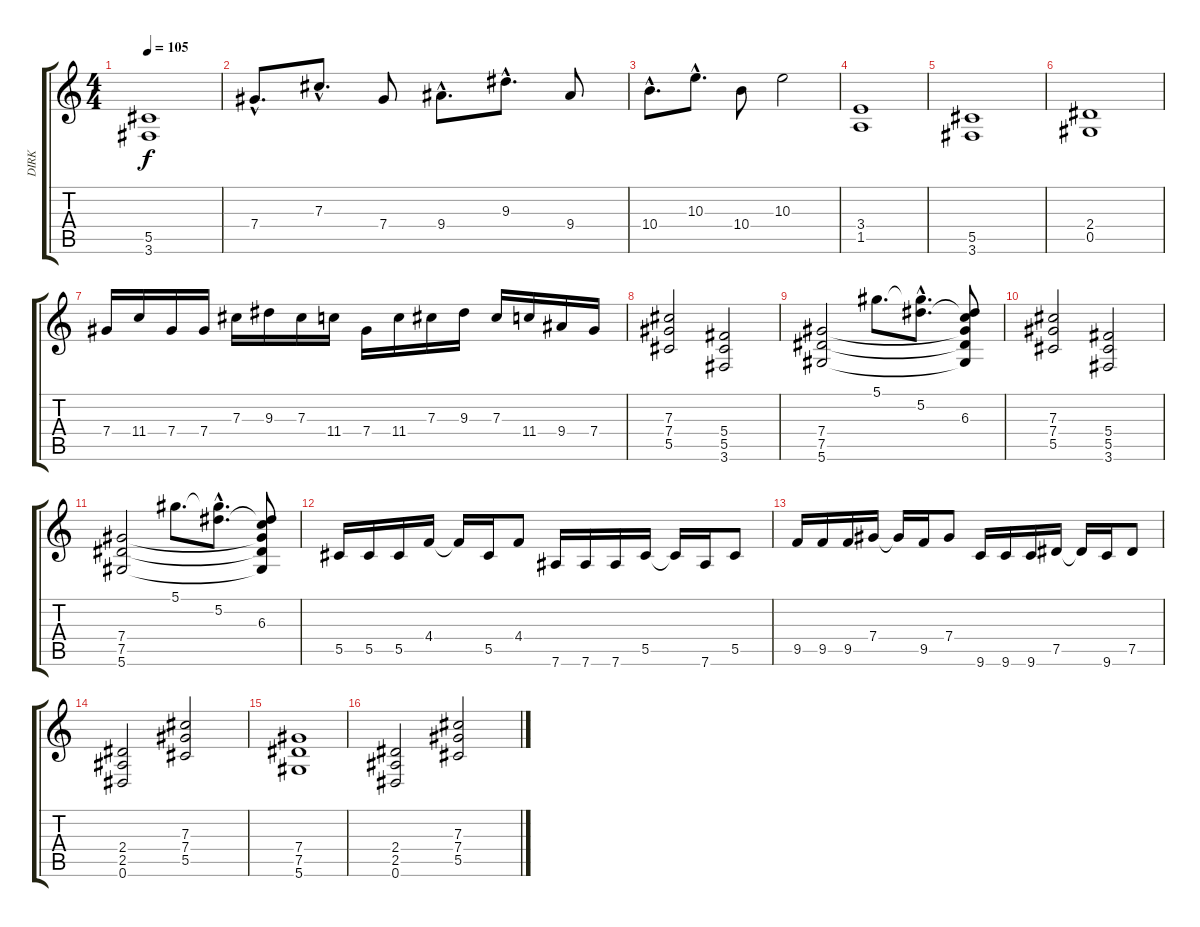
\track ("DIRK" "DIRK") {instrument distortionguitar}
\staff {score tabs}
\tuning (Eb4 Bb3 Gb3 Db3 Ab2 Eb2) {hide}
\ts (4 4)
\tempo 105
\clef g2
\ks c
(5.5 3.6).1{dy f} |
7.4{hac}.8{d} 7.3{hac}.8{d} 7.4.8 9.4{hac}.8{d} 9.3{hac}.8{d} 9.4.8 |
10.4{hac}.8{d} 10.3{hac}.8{d} 10.4.8 10.3.2 |
(3.4 1.5).1 |
(5.5 3.6).1 |
(2.4 0.5).1 |
7.4.16 11.4.16 7.4.16 7.4.16 7.3.16 9.3.16 7.3.16 11.4.16 7.4.16 11.4.16 7.3.16 9.3.16 7.3.16 11.4.16 9.4.16 7.4.16 |
(7.3 7.4 5.5).2 (5.4 5.5 3.6).2 |
(7.4 7.5 5.6).2 5.1.8{d} (5.1{hac t} 5.2).8{d} (5.2{t} 6.3 7.4{t} 7.5{t} 5.6{t}).8 |
(7.3 7.4 5.5).2 (5.4 5.5 3.6).2 |
(7.4 7.5 5.6).2 5.1.8{d} (5.1{hac t} 5.2).8{d} (5.2{t} 6.3 7.4{t} 7.5{t} 5.6{t}).8 |
5.5.16 5.5.16 5.5.16 4.4.16 4.4{t}.16 5.5.16 4.4.8 7.6.16 7.6.16 7.6.16 5.5.16 5.5{t}.16 7.6.16 5.5.8 |
9.5.16 9.5.16 9.5.16 7.4.16 7.4{t}.16 9.5.16 7.4.8 9.6.16 9.6.16 9.6.16 7.5.16 7.5{t}.16 9.6.16 7.5.8 |
(2.4 2.5 0.6).2 (7.3 7.4 5.5).2 |
(7.4 7.5 5.6).1 |
(2.4 2.5 0.6).2 (7.3 7.4 5.5).2
